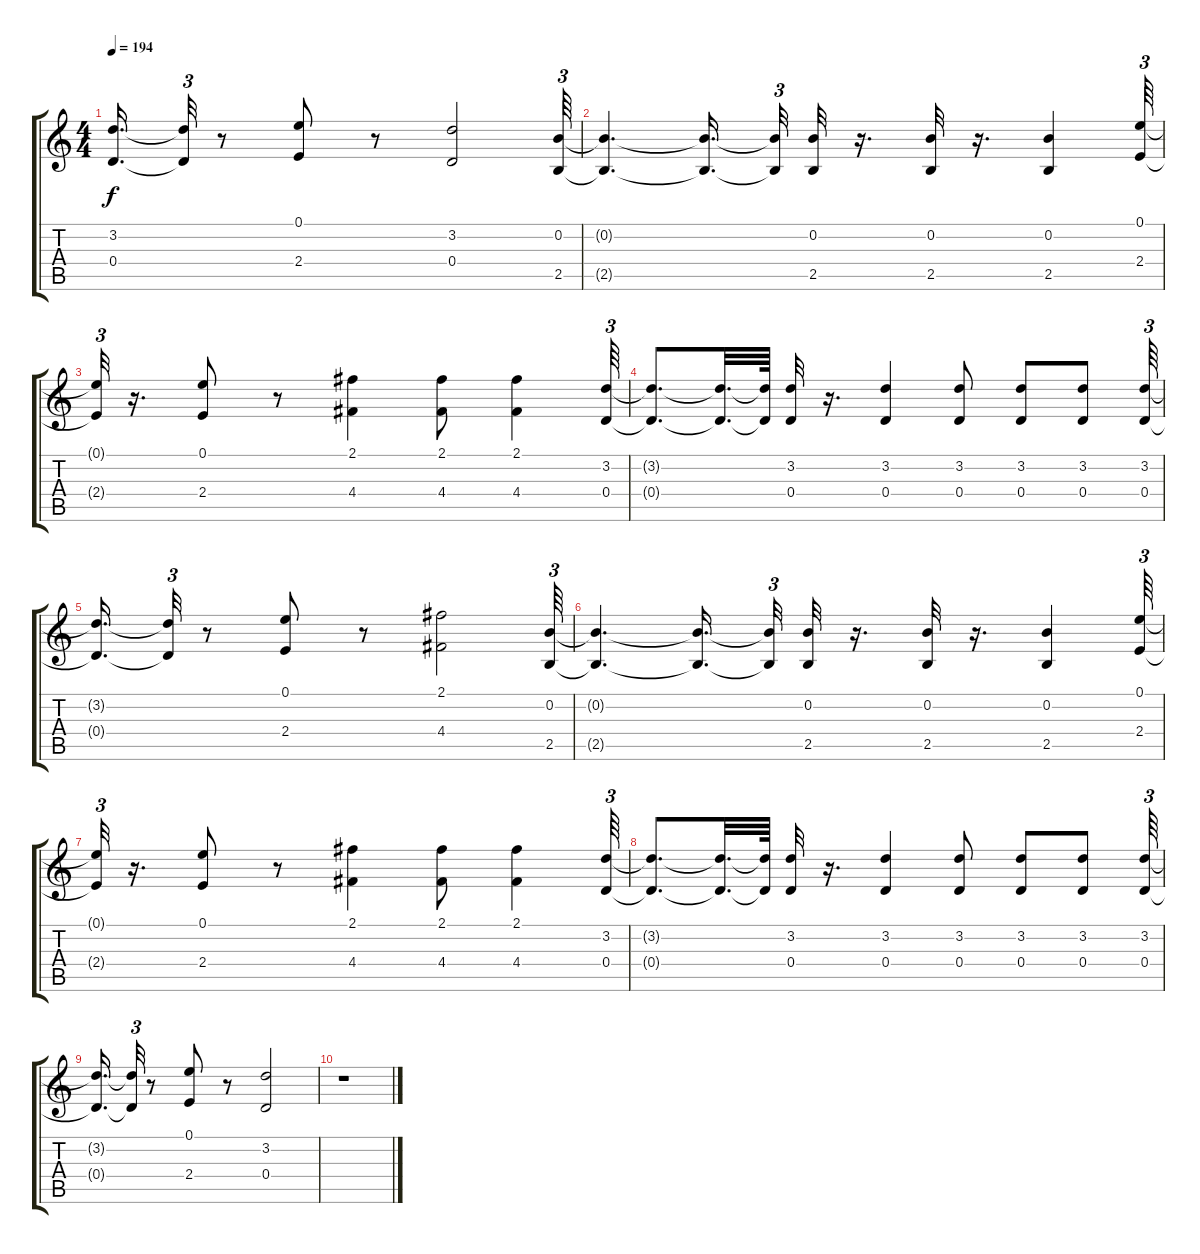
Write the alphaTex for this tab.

\track "" {instrument overdrivenguitar}
\staff {score tabs}
\tuning (E4 B3 G3 D3 A2 E2) {hide}
\ts (4 4)
\tempo 194
\clef g2
\ks c
(3.2{t} 0.4{t}).16{d dy f} (3.2{t} 0.4{t}).32{tu (3 2)} r.8 (0.1 2.4).8 r.8 (3.2 0.4).2 (0.2 2.5).64{tu (3 2)} |
(0.2{t} 2.5{t}).4{d} (0.2{t} 2.5{t}).16{d} (0.2{t} 2.5{t}).32{tu (3 2)} (0.2 2.5).32 r.16{d} (0.2 2.5).32 r.16{d} (0.2 2.5).4 (0.1 2.4).64{tu (3 2)} |
(0.1{t} 2.4{t}).32{tu (3 2)} r.16{d} (0.1 2.4).8 r.8 (2.1 4.4).4 (2.1 4.4).8 (2.1 4.4).4 (3.2 0.4).64{tu (3 2)} |
(3.2{t} 0.4{t}).8{d} (3.2{t} 0.4{t}).32{d} (3.2{t} 0.4{t}).64 (3.2 0.4).32 r.16{d} (3.2 0.4).4 (3.2 0.4).8 (3.2 0.4).8 (3.2 0.4).8 (3.2 0.4).64{tu (3 2)} |
(3.2{t} 0.4{t}).16{d} (3.2{t} 0.4{t}).32{tu (3 2)} r.8 (0.1 2.4).8 r.8 (2.1 4.4).2 (0.2 2.5).64{tu (3 2)} |
(0.2{t} 2.5{t}).4{d} (0.2{t} 2.5{t}).16{d} (0.2{t} 2.5{t}).32{tu (3 2)} (0.2 2.5).32 r.16{d} (0.2 2.5).32 r.16{d} (0.2 2.5).4 (0.1 2.4).64{tu (3 2)} |
(0.1{t} 2.4{t}).32{tu (3 2)} r.16{d} (0.1 2.4).8 r.8 (2.1 4.4).4 (2.1 4.4).8 (2.1 4.4).4 (3.2 0.4).64{tu (3 2)} |
(3.2{t} 0.4{t}).8{d} (3.2{t} 0.4{t}).32{d} (3.2{t} 0.4{t}).64 (3.2 0.4).32 r.16{d} (3.2 0.4).4 (3.2 0.4).8 (3.2 0.4).8 (3.2 0.4).8 (3.2 0.4).64{tu (3 2)} |
(3.2{t} 0.4{t}).16{d} (3.2{t} 0.4{t}).32{tu (3 2)} r.8 (0.1 2.4).8 r.8 (3.2 0.4).2 |
r.1
